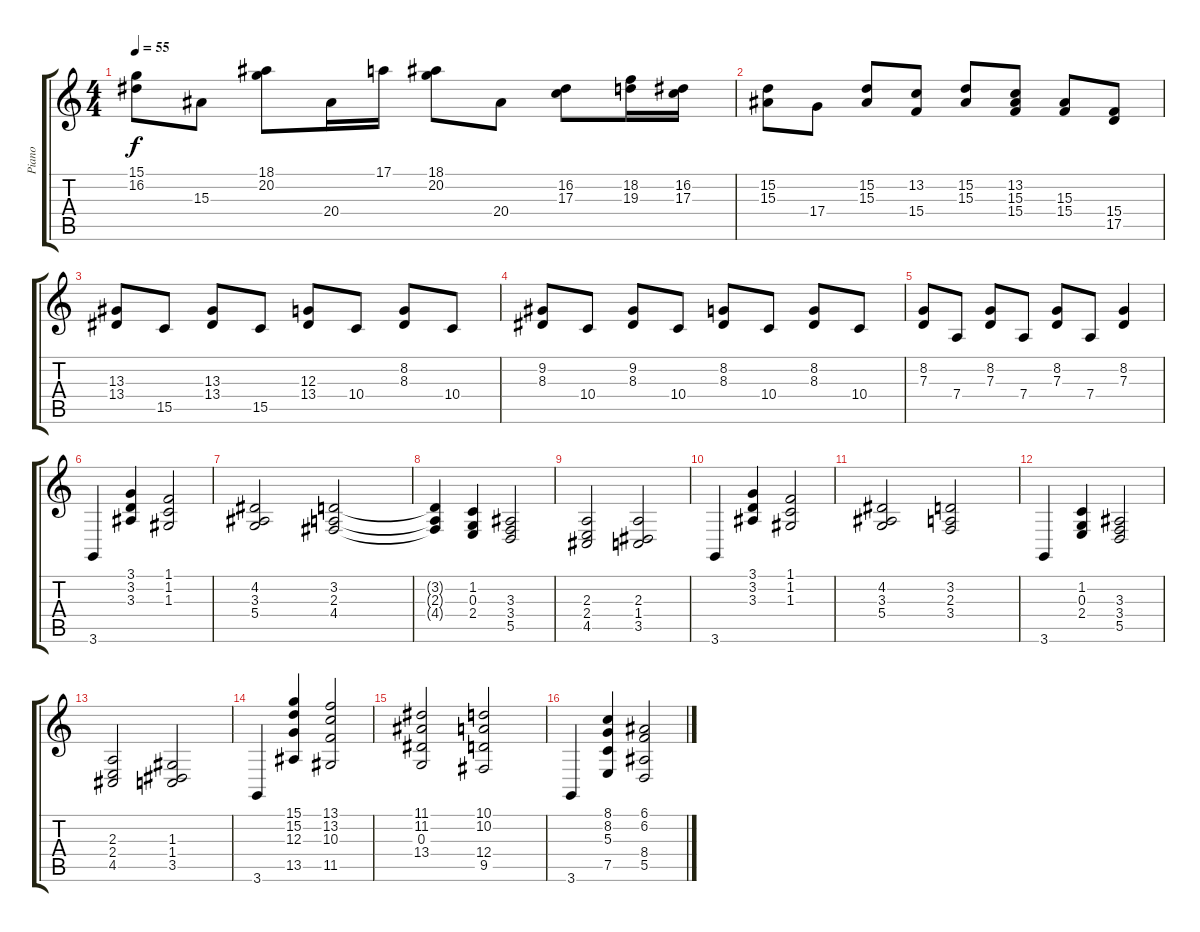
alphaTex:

\track ("Piano" "Piano") {instrument acousticgrandpiano}
\staff {score tabs}
\tuning (E4 B3 G3 D3 A2 E2) {hide}
\ts (4 4)
\tempo 55
\clef g2
\ks c
(15.1 16.2).8{dy f} 15.3.8 (18.1 20.2).8 20.4.16 17.1.16 (18.1 20.2).8 20.4.8 (16.2 17.3).8 (18.2 19.3).16 (16.2 17.3).16 |
(15.2 15.3).8 17.4.8 (15.2 15.3).8 (13.2 15.4).8 (15.2 15.3).8 (13.2 15.3 15.4).8 (15.3 15.4).8 (15.4 17.5).8 |
(13.3 13.4).8 15.5.8 (13.3 13.4).8 15.5.8 (12.3 13.4).8 10.4.8 (8.2 8.3).8 10.4.8 |
(9.2 8.3).8 10.4.8 (9.2 8.3).8 10.4.8 (8.2 8.3).8 10.4.8 (8.2 8.3).8 10.4.8 |
(8.2 7.3).8 7.4.8 (8.2 7.3).8 7.4.8 (8.2 7.3).8 7.4.8 (8.2 7.3).4 |
3.6.4 (3.1 3.2 3.3).4 (1.1 1.2 1.3).2 |
(4.2 3.3 5.4).2 (3.2 2.3 4.4).2 |
(3.2{t} 2.3{t} 4.4{t}).4 (1.2 0.3 2.4).4 (3.3 3.4 5.5).2 |
(2.3 2.4 4.5).2 (2.3 1.4 3.5).2 |
3.6.4 (3.1 3.2 3.3).4 (1.1 1.2 1.3).2 |
(4.2 3.3 5.4).2 (3.2 2.3 3.4).2 |
3.6.4 (1.2 0.3 2.4).4 (3.3 3.4 5.5).2 |
(2.3 2.4 4.5).2 (1.3 1.4 3.5).2 |
3.6.4 (15.1 15.2 12.3 13.5).4 (13.1 13.2 10.3 11.5).2 |
(11.1 11.2 0.3 13.4).2 (10.1 10.2 12.4 9.5).2 |
3.6.4 (8.1 8.2 5.3 7.5).4 (6.1 6.2 8.4 5.5).2
